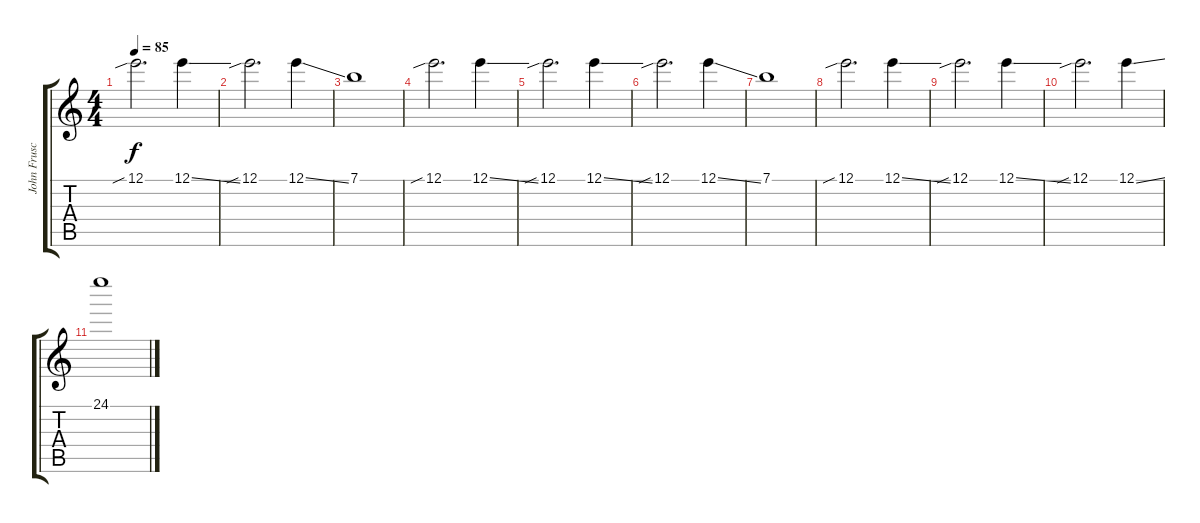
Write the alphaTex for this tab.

\track ("John Frusciante - Overdriven Guitar 1" "John Frusc") {instrument overdrivenguitar}
\staff {score tabs}
\tuning (E4 B3 G3 D3 A2 E2) {hide}
\ts (4 4)
\tempo 85
\clef g2
\ks c
12.1{sib}.2{d dy f} 12.1{ss}.4 |
12.1{sib}.2{d} 12.1{ss}.4 |
7.1.1 |
12.1{sib}.2{d} 12.1{ss}.4 |
12.1{sib}.2{d} 12.1{ss}.4 |
12.1{sib}.2{d} 12.1{ss}.4 |
7.1.1 |
12.1{sib}.2{d} 12.1{ss}.4 |
12.1{sib}.2{d} 12.1{ss}.4 |
12.1{sib}.2{d} 12.1{ss}.4 |
24.1.1
